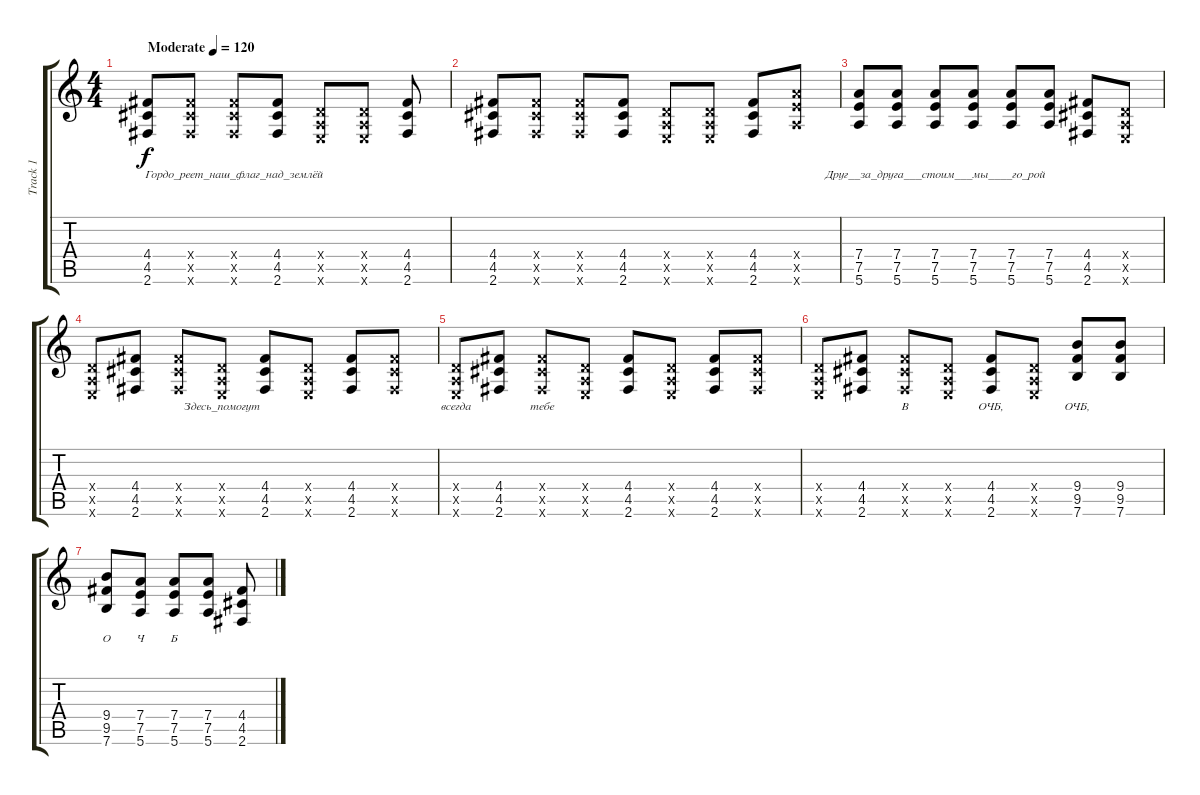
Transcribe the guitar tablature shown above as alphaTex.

\track ("Track 1" "Track 1") {instrument distortionguitar}
\staff {score tabs}
\tuning (E4 B3 G3 D3 A2 E2) {hide}
\ts (4 4)
\tempo (120 "Moderate")
\clef g2
\ks c
(4.4 4.5 2.6).8{lyrics (0 "") lyrics (1 "") lyrics (2 "") lyrics (3 "") lyrics (4 "") dy f instrument distortionguitar} (4.4{x} 4.5{x} 2.6{x}).8{lyrics (0 "") lyrics (1 "") lyrics (2 "") lyrics (3 "") lyrics (4 "")} (4.4{x} 4.5{x} 2.6{x}).8{lyrics (0 "Гордо_реет_наш_флаг_над_землёй") lyrics (1 "") lyrics (2 "") lyrics (3 "") lyrics (4 "")} (4.4 4.5 2.6).8{lyrics (0 "") lyrics (1 "") lyrics (2 "") lyrics (3 "") lyrics (4 "")} (0.4{x} 0.5{x} 0.6{x}).8{lyrics (0 "") lyrics (1 "") lyrics (2 "") lyrics (3 "") lyrics (4 "")} (0.4{x} 0.5{x} 0.6{x}).8{lyrics (0 "") lyrics (1 "") lyrics (2 "") lyrics (3 "") lyrics (4 "")} (4.4 4.5 2.6).8{lyrics (0 "") lyrics (1 "") lyrics (2 "") lyrics (3 "") lyrics (4 "")} |
(4.4 4.5 2.6).8{lyrics (0 "") lyrics (1 "") lyrics (2 "") lyrics (3 "") lyrics (4 "")} (4.4{x} 4.5{x} 2.6{x}).8{lyrics (0 "") lyrics (1 "") lyrics (2 "") lyrics (3 "") lyrics (4 "")} (4.4{x} 4.5{x} 2.6{x}).8{lyrics (0 "") lyrics (1 "") lyrics (2 "") lyrics (3 "") lyrics (4 "")} (4.4 4.5 2.6).8{lyrics (0 "") lyrics (1 "") lyrics (2 "") lyrics (3 "") lyrics (4 "")} (0.4{x} 0.5{x} 0.6{x}).8{lyrics (0 "") lyrics (1 "") lyrics (2 "") lyrics (3 "") lyrics (4 "")} (0.4{x} 0.5{x} 0.6{x}).8{lyrics (0 "") lyrics (1 "") lyrics (2 "") lyrics (3 "") lyrics (4 "")} (4.4 4.5 2.6).8{lyrics (0 "") lyrics (1 "") lyrics (2 "") lyrics (3 "") lyrics (4 "")} (7.4{x} 7.5{x} 5.6{x}).8{lyrics (0 "") lyrics (1 "") lyrics (2 "") lyrics (3 "") lyrics (4 "")} |
(7.4 7.5 5.6).8{lyrics (0 "") lyrics (1 "") lyrics (2 "") lyrics (3 "") lyrics (4 "")} (7.4 7.5 5.6).8{lyrics (0 "") lyrics (1 "") lyrics (2 "") lyrics (3 "") lyrics (4 "")} (7.4 7.5 5.6).8{lyrics (0 "Друг__за_друга___стоим___мы____го_рой") lyrics (1 "") lyrics (2 "") lyrics (3 "") lyrics (4 "")} (7.4 7.5 5.6).8{lyrics (0 "") lyrics (1 "") lyrics (2 "") lyrics (3 "") lyrics (4 "")} (7.4 7.5 5.6).8{lyrics (0 "") lyrics (1 "") lyrics (2 "") lyrics (3 "") lyrics (4 "")} (7.4 7.5 5.6).8{lyrics (0 "") lyrics (1 "") lyrics (2 "") lyrics (3 "") lyrics (4 "")} (4.4 4.5 2.6).8{lyrics (0 "") lyrics (1 "") lyrics (2 "") lyrics (3 "") lyrics (4 "")} (0.4{x} 0.5{x} 0.6{x}).8{lyrics (0 "") lyrics (1 "") lyrics (2 "") lyrics (3 "") lyrics (4 "")} |
(0.4{x} 0.5{x} 0.6{x}).8{lyrics (0 "") lyrics (1 "") lyrics (2 "") lyrics (3 "") lyrics (4 "")} (4.4 4.5 2.6).8{lyrics (0 "") lyrics (1 "") lyrics (2 "") lyrics (3 "") lyrics (4 "")} (4.4{x} 4.5{x} 2.6{x}).8{lyrics (0 "") lyrics (1 "") lyrics (2 "") lyrics (3 "") lyrics (4 "")} (0.4{x} 0.5{x} 0.6{x}).8{lyrics (0 "Здесь_помогут") lyrics (1 "") lyrics (2 "") lyrics (3 "") lyrics (4 "")} (4.4 4.5 2.6).8{lyrics (0 "") lyrics (1 "") lyrics (2 "") lyrics (3 "") lyrics (4 "")} (0.4{x} 0.5{x} 0.6{x}).8{lyrics (0 "") lyrics (1 "") lyrics (2 "") lyrics (3 "") lyrics (4 "")} (4.4 4.5 2.6).8{lyrics (0 "") lyrics (1 "") lyrics (2 "") lyrics (3 "") lyrics (4 "")} (4.4{x} 4.5{x} 2.6{x}).8{lyrics (0 "") lyrics (1 "") lyrics (2 "") lyrics (3 "") lyrics (4 "")} |
(0.4{x} 0.5{x} 0.6{x}).8{lyrics (0 "всегда") lyrics (1 "") lyrics (2 "") lyrics (3 "") lyrics (4 "")} (4.4 4.5 2.6).8{lyrics (0 "") lyrics (1 "") lyrics (2 "") lyrics (3 "") lyrics (4 "")} (4.4{x} 4.5{x} 2.6{x}).8{lyrics (0 "тебе") lyrics (1 "") lyrics (2 "") lyrics (3 "") lyrics (4 "")} (0.4{x} 0.5{x} 0.6{x}).8{lyrics (0 "") lyrics (1 "") lyrics (2 "") lyrics (3 "") lyrics (4 "")} (4.4 4.5 2.6).8{lyrics (0 "") lyrics (1 "") lyrics (2 "") lyrics (3 "") lyrics (4 "")} (0.4{x} 0.5{x} 0.6{x}).8{lyrics (0 "") lyrics (1 "") lyrics (2 "") lyrics (3 "") lyrics (4 "")} (4.4 4.5 2.6).8{lyrics (0 "") lyrics (1 "") lyrics (2 "") lyrics (3 "") lyrics (4 "")} (4.4{x} 4.5{x} 2.6{x}).8{lyrics (0 "") lyrics (1 "") lyrics (2 "") lyrics (3 "") lyrics (4 "")} |
(0.4{x} 0.5{x} 0.6{x}).8{lyrics (0 "") lyrics (1 "") lyrics (2 "") lyrics (3 "") lyrics (4 "")} (4.4 4.5 2.6).8{lyrics (0 "") lyrics (1 "") lyrics (2 "") lyrics (3 "") lyrics (4 "")} (4.4{x} 4.5{x} 2.6{x}).8{lyrics (0 "В") lyrics (1 "") lyrics (2 "") lyrics (3 "") lyrics (4 "")} (0.4{x} 0.5{x} 0.6{x}).8{lyrics (0 "") lyrics (1 "") lyrics (2 "") lyrics (3 "") lyrics (4 "")} (4.4 4.5 2.6).8{lyrics (0 "ОЧБ,") lyrics (1 "") lyrics (2 "") lyrics (3 "") lyrics (4 "")} (0.4{x} 0.5{x} 0.6{x}).8{lyrics (0 "") lyrics (1 "") lyrics (2 "") lyrics (3 "") lyrics (4 "")} (9.4 9.5 7.6).8{lyrics (0 "ОЧБ,") lyrics (1 "") lyrics (2 "") lyrics (3 "") lyrics (4 "")} (9.4 9.5 7.6).8{lyrics (0 "") lyrics (1 "") lyrics (2 "") lyrics (3 "") lyrics (4 "")} |
(9.4 9.5 7.6).8{lyrics (0 "О") lyrics (1 "") lyrics (2 "") lyrics (3 "") lyrics (4 "")} (7.4 7.5 5.6).8{lyrics (0 "Ч") lyrics (1 "") lyrics (2 "") lyrics (3 "") lyrics (4 "")} (7.4 7.5 5.6).8{lyrics (0 "Б") lyrics (1 "") lyrics (2 "") lyrics (3 "") lyrics (4 "")} (7.4 7.5 5.6).8 (4.4 4.5 2.6).8
